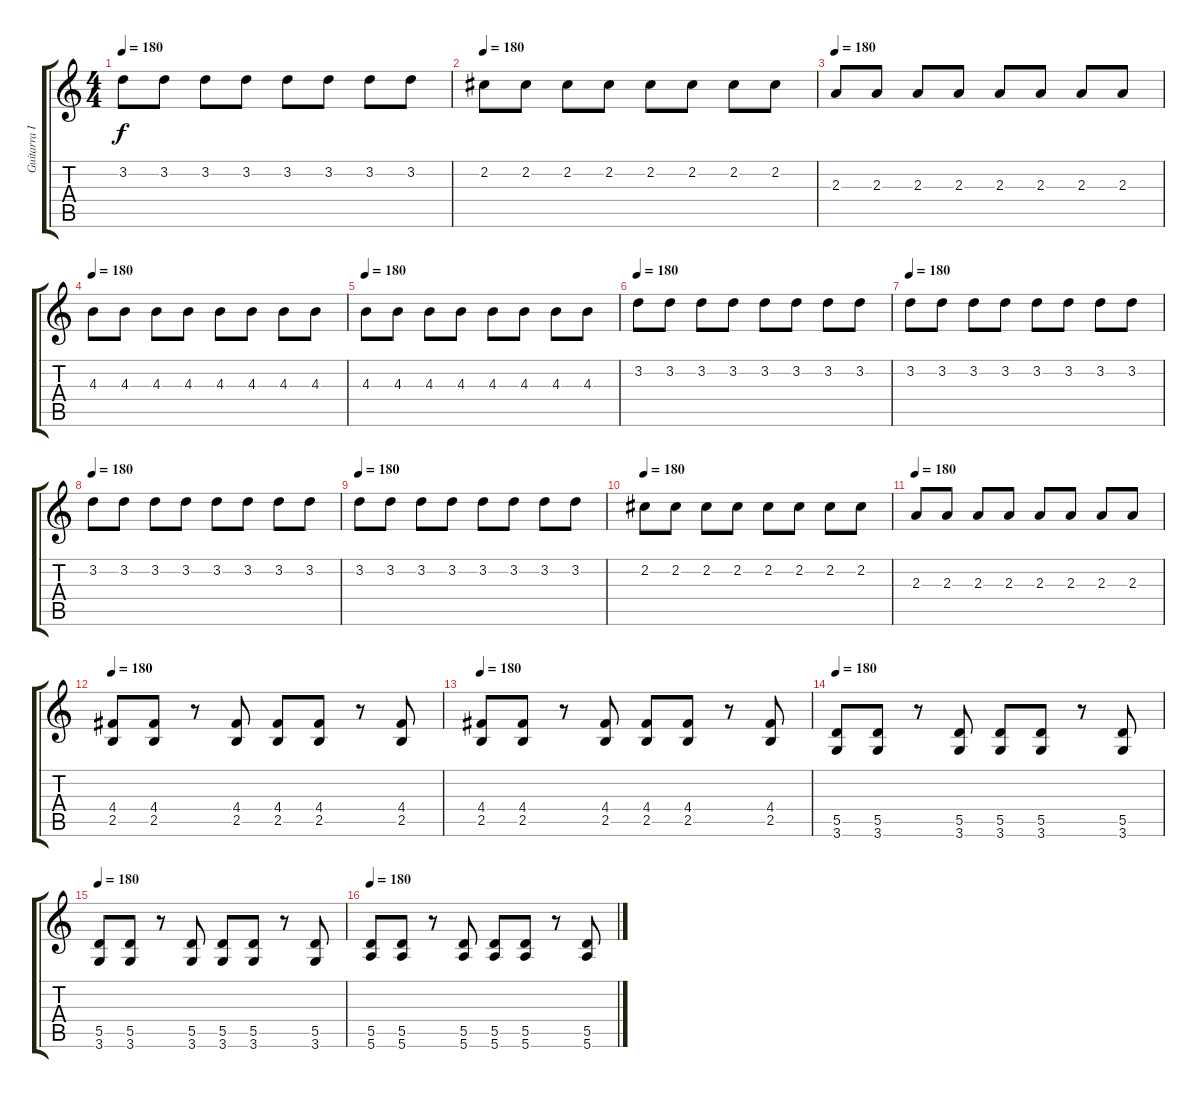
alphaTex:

\track ("Guitarra I" "Guitarra I") {instrument overdrivenguitar}
\staff {score tabs}
\tuning (E4 B3 G3 D3 A2 E2) {hide}
\ts (4 4)
\tempo 180
\clef g2
\ks c
3.2.8{dy f} 3.2.8 3.2.8 3.2.8 3.2.8 3.2.8 3.2.8 3.2.8 |
\tempo 180
2.2.8 2.2.8 2.2.8 2.2.8 2.2.8 2.2.8 2.2.8 2.2.8 |
\tempo 180
2.3.8 2.3.8 2.3.8 2.3.8 2.3.8 2.3.8 2.3.8 2.3.8 |
\tempo 180
4.3.8 4.3.8 4.3.8 4.3.8 4.3.8 4.3.8 4.3.8 4.3.8 |
\tempo 180
4.3.8 4.3.8 4.3.8 4.3.8 4.3.8 4.3.8 4.3.8 4.3.8 |
\tempo 180
3.2.8 3.2.8 3.2.8 3.2.8 3.2.8 3.2.8 3.2.8 3.2.8 |
\tempo 180
3.2.8 3.2.8 3.2.8 3.2.8 3.2.8 3.2.8 3.2.8 3.2.8 |
\tempo 180
3.2.8 3.2.8 3.2.8 3.2.8 3.2.8 3.2.8 3.2.8 3.2.8 |
\tempo 180
3.2.8 3.2.8 3.2.8 3.2.8 3.2.8 3.2.8 3.2.8 3.2.8 |
\tempo 180
2.2.8 2.2.8 2.2.8 2.2.8 2.2.8 2.2.8 2.2.8 2.2.8 |
\tempo 180
2.3.8 2.3.8 2.3.8 2.3.8 2.3.8 2.3.8 2.3.8 2.3.8 |
\tempo 180
(4.4 2.5).8 (4.4 2.5).8 r.8 (4.4 2.5).8 (4.4 2.5).8 (4.4 2.5).8 r.8 (4.4 2.5).8 |
\tempo 180
(4.4 2.5).8 (4.4 2.5).8 r.8 (4.4 2.5).8 (4.4 2.5).8 (4.4 2.5).8 r.8 (4.4 2.5).8 |
\tempo 180
(5.5 3.6).8 (5.5 3.6).8 r.8 (5.5 3.6).8 (5.5 3.6).8 (5.5 3.6).8 r.8 (5.5 3.6).8 |
\tempo 180
(5.5 3.6).8 (5.5 3.6).8 r.8 (5.5 3.6).8 (5.5 3.6).8 (5.5 3.6).8 r.8 (5.5 3.6).8 |
\tempo 180
(5.5 5.6).8 (5.5 5.6).8 r.8 (5.5 5.6).8 (5.5 5.6).8 (5.5 5.6).8 r.8 (5.5 5.6).8
